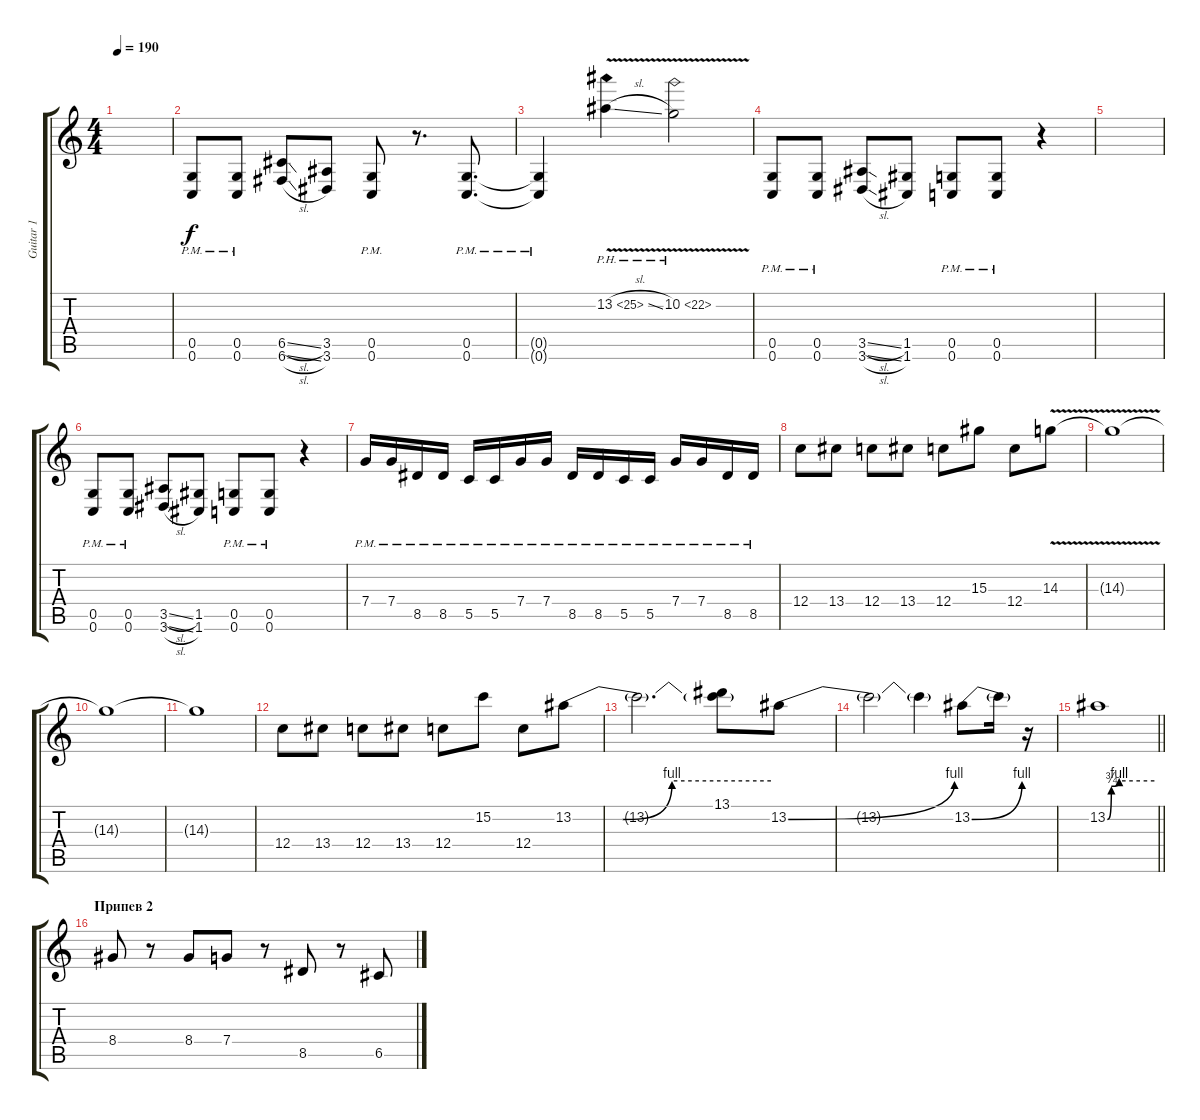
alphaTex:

\track ("Guitar 1" "Guitar 1") {instrument distortionguitar}
\staff {score tabs}
\tuning (D4 A3 F3 C3 G2 C2) {hide}
\ts (4 4)
\tempo 190
\clef g2
\ks c
|
(0.5{pm} 0.6{pm}).8 (0.5{pm} 0.6{pm}).8 (6.5{sl} 6.6{sl}).8 (3.5 3.6).8 (0.5{pm} 0.6{pm}).8 r.8{d} (0.5{pm} 0.6{pm}).8{d} |
(0.5{pm t} 0.6{pm t}).4 13.2{ph 12 v sl}.4 10.2{ph 12 v}.2 |
(0.5{pm} 0.6{pm}).8 (0.5{pm} 0.6{pm}).8 (3.5{sl} 3.6{sl}).8 (1.5 1.6).8 (0.5{pm} 0.6{pm}).8 (0.5{pm} 0.6{pm}).8 r.4 |
|
(0.5{pm} 0.6{pm}).8 (0.5{pm} 0.6{pm}).8 (3.5{sl} 3.6{sl}).8 (1.5 1.6).8 (0.5{pm} 0.6{pm}).8 (0.5{pm} 0.6{pm}).8 r.4 |
7.4{pm}.16 7.4{pm}.16 8.5{pm}.16 8.5{pm}.16 5.5{pm}.16 5.5{pm}.16 7.4{pm}.16 7.4{pm}.16 8.5{pm}.16 8.5{pm}.16 5.5{pm}.16 5.5{pm}.16 7.4{pm}.16 7.4{pm}.16 8.5{pm}.16 8.5{pm}.16 |
12.4.8 13.4.8 12.4.8 13.4.8 12.4.8 15.3.8 12.4.8 14.3{v}.8{volume 7} |
14.3{t}.1 |
14.3{t}.1 |
14.3{t}.1 |
12.4.8{volume 13} 13.4.8 12.4.8 13.4.8 12.4.8 15.2.8 12.4.8 13.2{be (custom 0 0 15 0 30 4 60 4)}.8 |
13.2{t}.2{d} (13.1 13.2{t}).8 13.2{be (bend 0 0 60 4)}.8 |
13.2{t}.2 13.2{t}.4 13.2{be (bend 0 0 60 4)}.8 13.2{t}.16 r.16 |
\barLineRight lightlight
13.2{be (custom 0 0 5 3 15 4 60 4)}.1 |
\section ("" "Припев 2")
8.4.8 r.8 8.4.8 7.4.8 r.8 8.5.8 r.8 6.5.8
